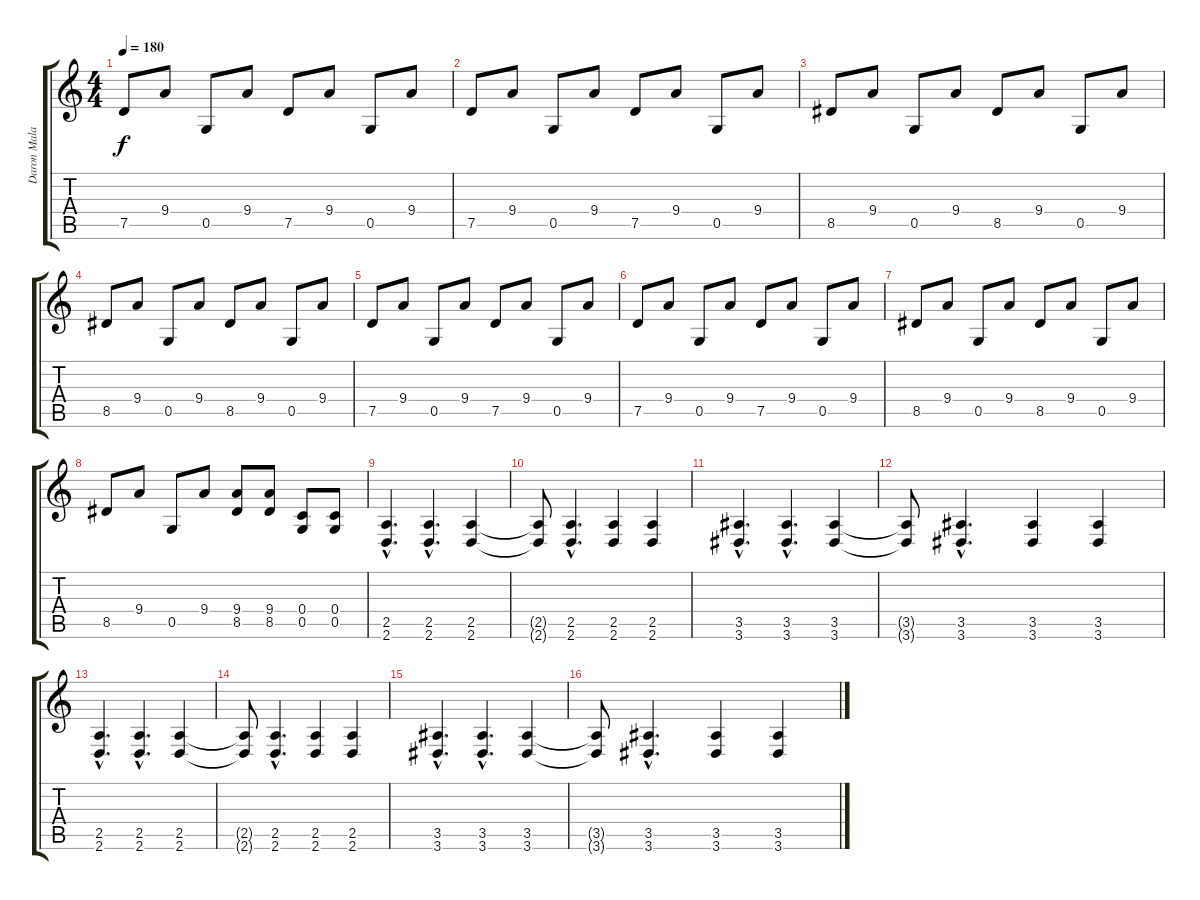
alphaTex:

\track ("Daron Malakian 2" "Daron Mala") {instrument electricguitarclean}
\staff {score tabs}
\tuning (D4 A3 F3 C3 G2 C2) {hide}
\ts (4 4)
\tempo 180
\clef g2
\ks c
7.5.8{dy f} 9.4.8 0.5.8 9.4.8 7.5.8 9.4.8 0.5.8 9.4.8 |
7.5.8 9.4.8 0.5.8 9.4.8 7.5.8 9.4.8 0.5.8 9.4.8 |
8.5.8 9.4.8 0.5.8 9.4.8 8.5.8 9.4.8 0.5.8 9.4.8 |
8.5.8 9.4.8 0.5.8 9.4.8 8.5.8 9.4.8 0.5.8 9.4.8 |
7.5.8 9.4.8 0.5.8 9.4.8 7.5.8 9.4.8 0.5.8 9.4.8 |
7.5.8 9.4.8 0.5.8 9.4.8 7.5.8 9.4.8 0.5.8 9.4.8 |
8.5.8 9.4.8 0.5.8 9.4.8 8.5.8 9.4.8 0.5.8 9.4.8 |
8.5.8 9.4.8 0.5.8 9.4.8 (9.4 8.5).8 (9.4 8.5).8 (0.4 0.5).8 (0.4 0.5).8 |
(2.5{hac} 2.6{hac}).4{d instrument distortionguitar} (2.5{hac} 2.6{hac}).4{d} (2.5 2.6).4 |
(2.5{t} 2.6{t}).8 (2.5{hac} 2.6{hac}).4{d} (2.5 2.6).4 (2.5 2.6).4 |
(3.5{hac} 3.6{hac}).4{d} (3.5{hac} 3.6{hac}).4{d} (3.5 3.6).4 |
(3.5{t} 3.6{t}).8 (3.5{hac} 3.6{hac}).4{d} (3.5 3.6).4 (3.5 3.6).4 |
(2.5{hac} 2.6{hac}).4{d instrument overdrivenguitar} (2.5{hac} 2.6{hac}).4{d} (2.5 2.6).4 |
(2.5{t} 2.6{t}).8 (2.5{hac} 2.6{hac}).4{d} (2.5 2.6).4 (2.5 2.6).4 |
(3.5{hac} 3.6{hac}).4{d} (3.5{hac} 3.6{hac}).4{d} (3.5 3.6).4 |
(3.5{t} 3.6{t}).8 (3.5{hac} 3.6{hac}).4{d} (3.5 3.6).4 (3.5 3.6).4
